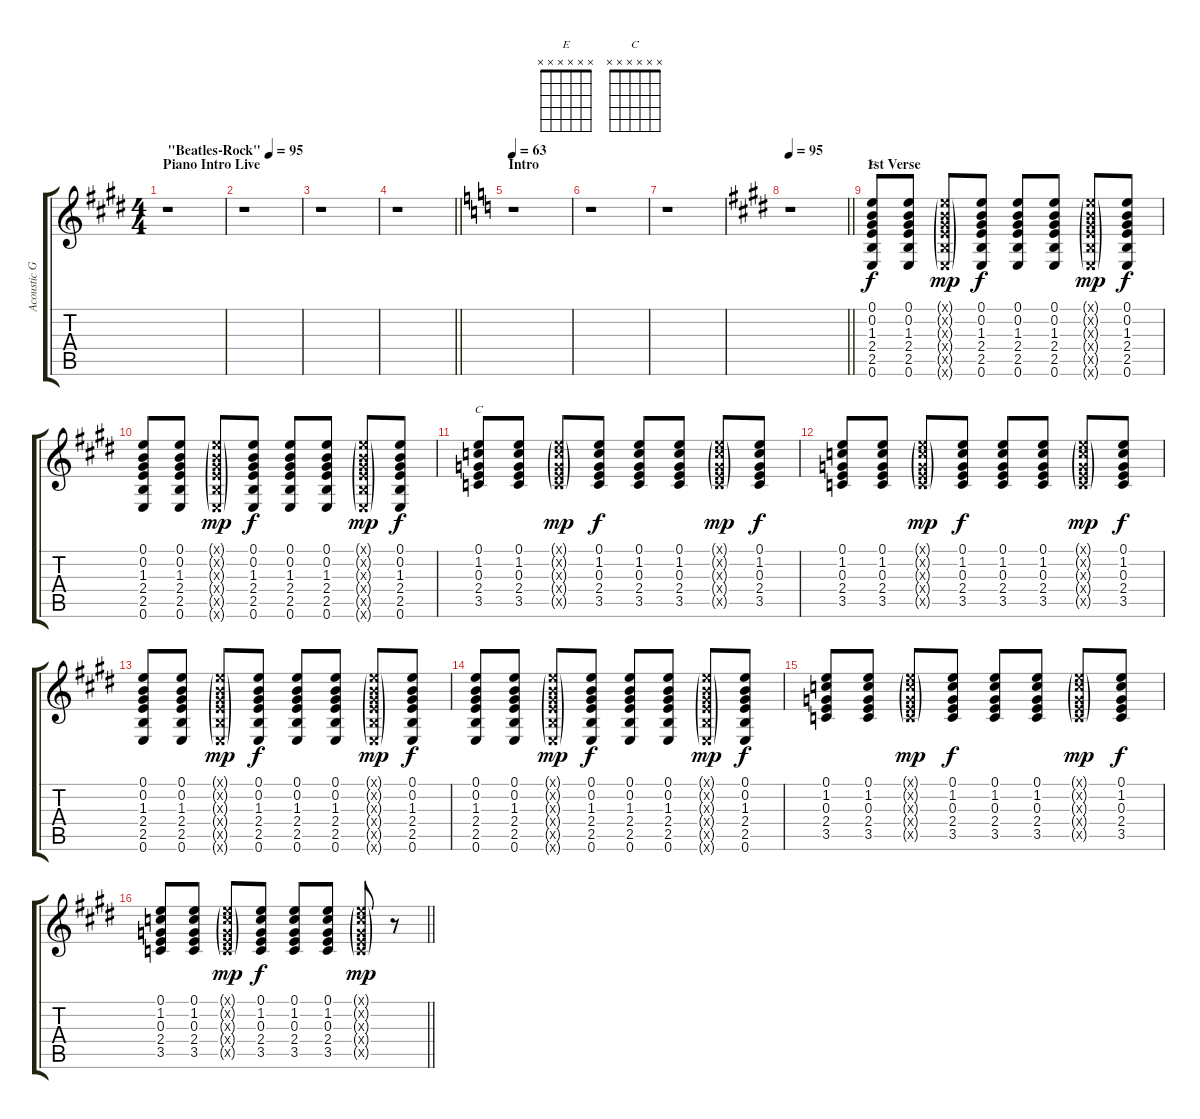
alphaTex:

\track ("Acoustic Guitar" "Acoustic G") {instrument acousticguitarsteel}
\staff {score tabs}
\tuning (E4 B3 G3 D3 A2 E2) {hide}
\chord ("E" x x x x x x)
\chord ("C" x x x x x x)
\ts (4 4)
\section ("" "Piano Intro Live")
\tempo (95 "\"Beatles-Rock\"")
\clef g2
\ks e
r.1{dy f instrument acousticguitarsteel} |
r.1 |
r.1 |
\barLineRight lightlight
r.1 |
\section ("" "Intro")
\tempo 63
\ks c
r.1 |
r.1 |
r.1 |
\tempo 95
\barLineRight lightlight
\ks e
r.1 |
\section ("" "1st Verse")
(0.1 0.2 1.3 2.4 2.5 0.6).8{ch "E"} (0.1 0.2 1.3 2.4 2.5 0.6).8 (0.1{g x} 0.2{g x} 1.3{g x} 2.4{g x} 2.5{g x} 0.6{g x}).8{dy mp} (0.1 0.2 1.3 2.4 2.5 0.6).8{dy f} (0.1 0.2 1.3 2.4 2.5 0.6).8 (0.1 0.2 1.3 2.4 2.5 0.6).8 (0.1{g x} 0.2{g x} 1.3{g x} 2.4{g x} 2.5{g x} 0.6{g x}).8{dy mp} (0.1 0.2 1.3 2.4 2.5 0.6).8{dy f} |
(0.1 0.2 1.3 2.4 2.5 0.6).8 (0.1 0.2 1.3 2.4 2.5 0.6).8 (0.1{g x} 0.2{g x} 1.3{g x} 2.4{g x} 2.5{g x} 0.6{g x}).8{dy mp} (0.1 0.2 1.3 2.4 2.5 0.6).8{dy f} (0.1 0.2 1.3 2.4 2.5 0.6).8 (0.1 0.2 1.3 2.4 2.5 0.6).8 (0.1{g x} 0.2{g x} 1.3{g x} 2.4{g x} 2.5{g x} 0.6{g x}).8{dy mp} (0.1 0.2 1.3 2.4 2.5 0.6).8{dy f} |
(0.1 1.2 0.3 2.4 3.5).8{ch "C"} (0.1 1.2 0.3 2.4 3.5).8 (0.1{g x} 1.2{g x} 0.3{g x} 2.4{g x} 3.5{g x}).8{dy mp} (0.1 1.2 0.3 2.4 3.5).8{dy f} (0.1 1.2 0.3 2.4 3.5).8 (0.1 1.2 0.3 2.4 3.5).8 (0.1{g x} 1.2{g x} 0.3{g x} 2.4{g x} 3.5{g x}).8{dy mp} (0.1 1.2 0.3 2.4 3.5).8{dy f} |
(0.1 1.2 0.3 2.4 3.5).8 (0.1 1.2 0.3 2.4 3.5).8 (0.1{g x} 1.2{g x} 0.3{g x} 2.4{g x} 3.5{g x}).8{dy mp} (0.1 1.2 0.3 2.4 3.5).8{dy f} (0.1 1.2 0.3 2.4 3.5).8 (0.1 1.2 0.3 2.4 3.5).8 (0.1{g x} 1.2{g x} 0.3{g x} 2.4{g x} 3.5{g x}).8{dy mp} (0.1 1.2 0.3 2.4 3.5).8{dy f} |
(0.1 0.2 1.3 2.4 2.5 0.6).8 (0.1 0.2 1.3 2.4 2.5 0.6).8 (0.1{g x} 0.2{g x} 1.3{g x} 2.4{g x} 2.5{g x} 0.6{g x}).8{dy mp} (0.1 0.2 1.3 2.4 2.5 0.6).8{dy f} (0.1 0.2 1.3 2.4 2.5 0.6).8 (0.1 0.2 1.3 2.4 2.5 0.6).8 (0.1{g x} 0.2{g x} 1.3{g x} 2.4{g x} 2.5{g x} 0.6{g x}).8{dy mp} (0.1 0.2 1.3 2.4 2.5 0.6).8{dy f} |
(0.1 0.2 1.3 2.4 2.5 0.6).8 (0.1 0.2 1.3 2.4 2.5 0.6).8 (0.1{g x} 0.2{g x} 1.3{g x} 2.4{g x} 2.5{g x} 0.6{g x}).8{dy mp} (0.1 0.2 1.3 2.4 2.5 0.6).8{dy f} (0.1 0.2 1.3 2.4 2.5 0.6).8 (0.1 0.2 1.3 2.4 2.5 0.6).8 (0.1{g x} 0.2{g x} 1.3{g x} 2.4{g x} 2.5{g x} 0.6{g x}).8{dy mp} (0.1 0.2 1.3 2.4 2.5 0.6).8{dy f} |
(0.1 1.2 0.3 2.4 3.5).8 (0.1 1.2 0.3 2.4 3.5).8 (0.1{g x} 1.2{g x} 0.3{g x} 2.4{g x} 3.5{g x}).8{dy mp} (0.1 1.2 0.3 2.4 3.5).8{dy f} (0.1 1.2 0.3 2.4 3.5).8 (0.1 1.2 0.3 2.4 3.5).8 (0.1{g x} 1.2{g x} 0.3{g x} 2.4{g x} 3.5{g x}).8{dy mp} (0.1 1.2 0.3 2.4 3.5).8{dy f} |
\barLineRight lightlight
(0.1 1.2 0.3 2.4 3.5).8 (0.1 1.2 0.3 2.4 3.5).8 (0.1{g x} 1.2{g x} 0.3{g x} 2.4{g x} 3.5{g x}).8{dy mp} (0.1 1.2 0.3 2.4 3.5).8{dy f} (0.1 1.2 0.3 2.4 3.5).8 (0.1 1.2 0.3 2.4 3.5).8 (0.1{g x} 1.2{g x} 0.3{g x} 2.4{g x} 3.5{g x}).8{dy mp} r.8
